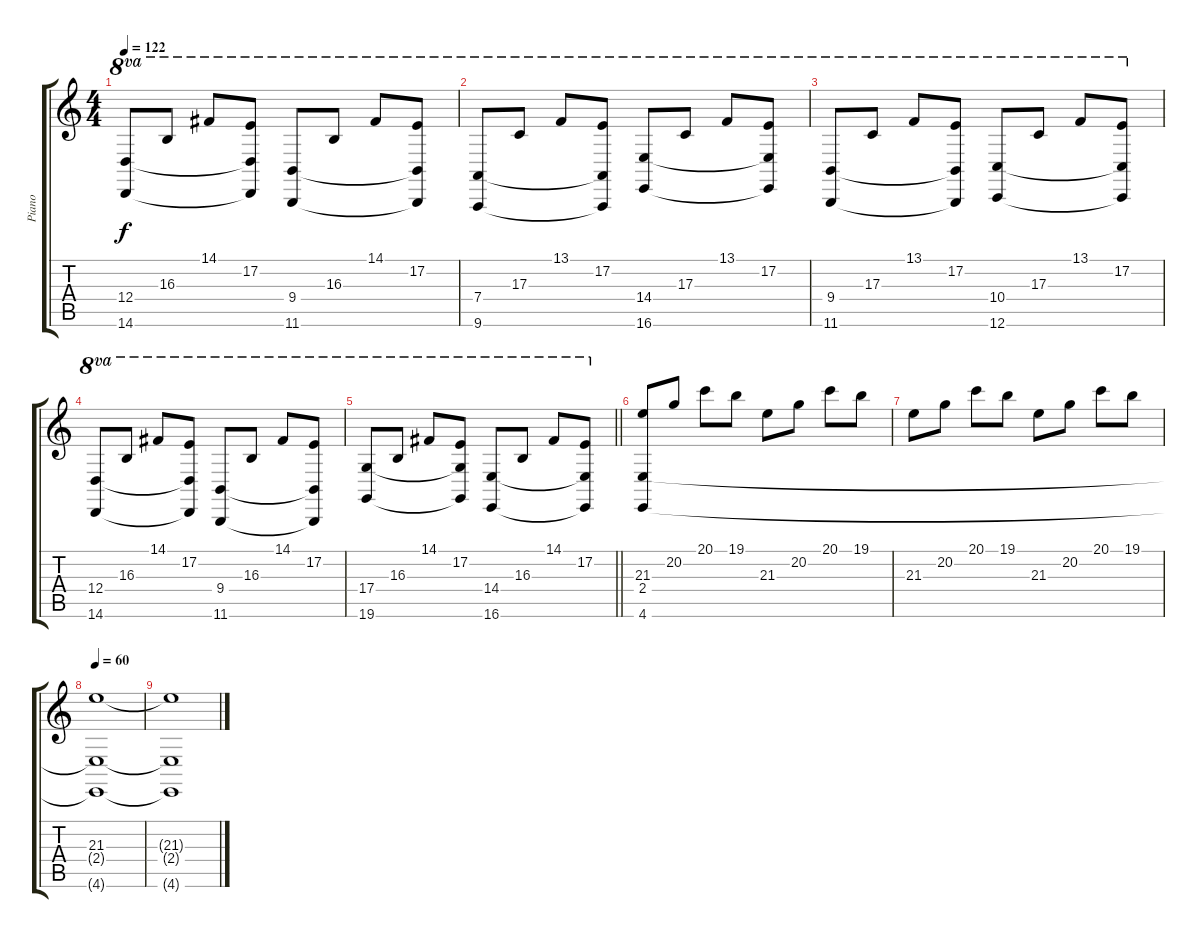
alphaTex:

\track ("Piano" "Piano") {instrument acousticgrandpiano}
\staff {score tabs}
\tuning (E4 B3 G3 D3 G2 C2) {hide}
\ts (4 4)
\tempo 122
\clef g2
\ks c
(12.4 14.6).8{ot 8va dy f} 16.3.8{ot 8va} 14.1.8{ot 8va} (17.2 12.4{t} 14.6{t}).8{ot 8va} (9.4 11.6).8{ot 8va} 16.3.8{ot 8va} 14.1.8{ot 8va} (17.2 9.4{t} 11.6{t}).8{ot 8va} |
(7.4 9.6).8{ot 8va} 17.3.8{ot 8va} 13.1.8{ot 8va} (17.2 7.4{t} 9.6{t}).8{ot 8va} (14.4 16.6).8{ot 8va} 17.3.8{ot 8va} 13.1.8{ot 8va} (17.2 14.4{t} 16.6{t}).8{ot 8va} |
(9.4 11.6).8{ot 8va} 17.3.8{ot 8va} 13.1.8{ot 8va} (17.2 9.4{t} 11.6{t}).8{ot 8va} (10.4 12.6).8{ot 8va} 17.3.8{ot 8va} 13.1.8{ot 8va} (17.2 10.4{t} 12.6{t}).8{ot 8va} |
(12.4 14.6).8{ot 8va} 16.3.8{ot 8va} 14.1.8{ot 8va} (17.2 12.4{t} 14.6{t}).8{ot 8va} (9.4 11.6).8{ot 8va} 16.3.8{ot 8va} 14.1.8{ot 8va} (17.2 9.4{t} 11.6{t}).8{ot 8va} |
\barLineRight lightlight
(17.4 19.6).8{ot 8va} 16.3.8{ot 8va} 14.1.8{ot 8va} (17.2 17.4{t} 19.6{t}).8{ot 8va} (14.4 16.6).8{ot 8va} 16.3.8{ot 8va} 14.1.8{ot 8va} (17.2 14.4{t} 16.6{t}).8{ot 8va} |
(21.3 2.4 4.6).8 20.2.8 20.1.8 19.1.8 21.3.8 20.2.8 20.1.8 19.1.8 |
21.3.8 20.2.8 20.1.8 19.1.8 21.3.8 20.2.8 20.1.8 19.1.8 |
\tempo 60
(21.3 2.4{t} 4.6{t}).1 |
(21.3{t} 2.4{t} 4.6{t}).1
